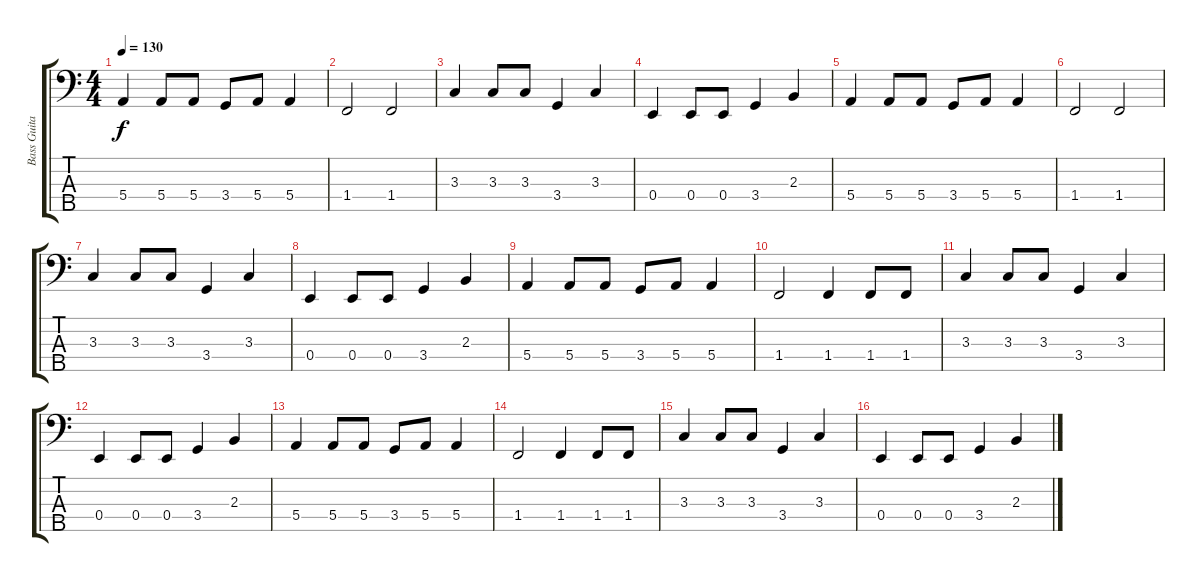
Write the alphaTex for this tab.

\track ("Bass Guitar" "Bass Guita") {instrument electricbassfinger}
\staff {score tabs}
\tuning (G2 D2 A1 E1 B0) {hide}
\ts (4 4)
\tempo 130
\clef f4
\ks c
5.4.4{dy f} 5.4.8 5.4.8 3.4.8 5.4.8 5.4.4 |
1.4.2 1.4.2 |
3.3.4 3.3.8 3.3.8 3.4.4 3.3.4 |
0.4.4 0.4.8 0.4.8 3.4.4 2.3.4 |
5.4.4 5.4.8 5.4.8 3.4.8 5.4.8 5.4.4 |
1.4.2 1.4.2 |
3.3.4 3.3.8 3.3.8 3.4.4 3.3.4 |
0.4.4 0.4.8 0.4.8 3.4.4 2.3.4 |
5.4.4 5.4.8 5.4.8 3.4.8 5.4.8 5.4.4 |
1.4.2 1.4.4 1.4.8 1.4.8 |
3.3.4 3.3.8 3.3.8 3.4.4 3.3.4 |
0.4.4 0.4.8 0.4.8 3.4.4 2.3.4 |
5.4.4 5.4.8 5.4.8 3.4.8 5.4.8 5.4.4 |
1.4.2 1.4.4 1.4.8 1.4.8 |
3.3.4 3.3.8 3.3.8 3.4.4 3.3.4 |
0.4.4 0.4.8 0.4.8 3.4.4 2.3.4
